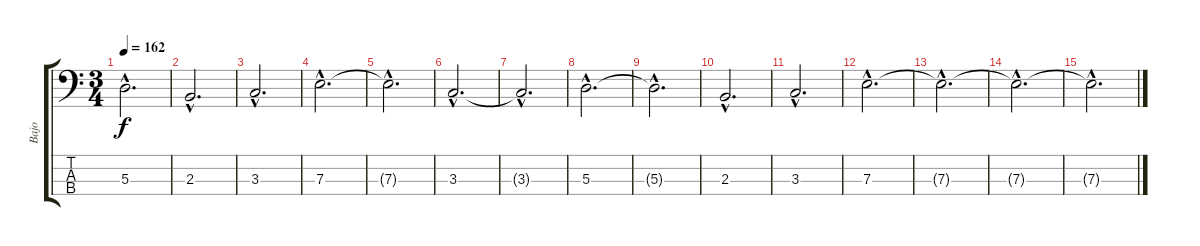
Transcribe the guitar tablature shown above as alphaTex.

\track ("Bajo" "Bajo") {instrument electricbasspick}
\staff {score tabs}
\tuning (G2 D2 A1 E1) {hide}
\ts (3 4)
\tempo 162
\clef f4
\ks c
5.3{hac t}.2{d dy f} |
2.3{hac}.2{d} |
3.3{hac}.2{d} |
7.3{hac}.2{d} |
7.3{hac t}.2{d} |
3.3{hac}.2{d} |
3.3{hac t}.2{d} |
5.3{hac}.2{d} |
5.3{hac t}.2{d} |
2.3{hac}.2{d} |
3.3{hac}.2{d} |
7.3{hac}.2{d volume 0} |
7.3{hac t}.2{d} |
7.3{hac t}.2{d} |
7.3{hac t}.2{d}
